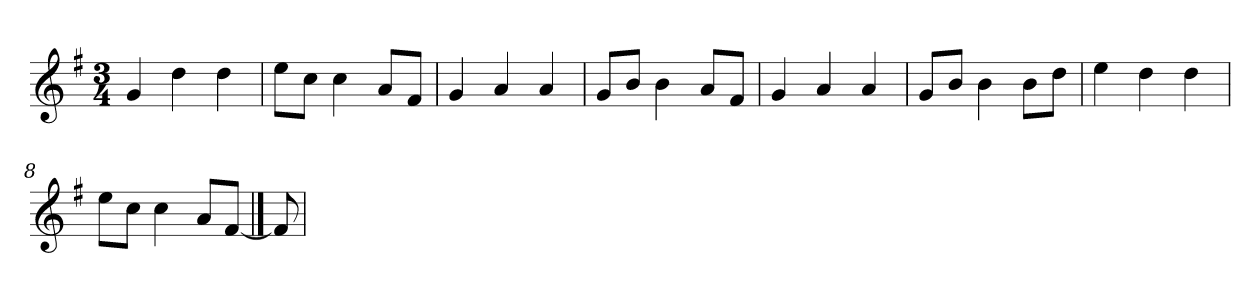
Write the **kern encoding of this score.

**kern
*part1
*staff1
*clefG2
*k[f#]
*G:
*M3/4
=
4g
4dd
4dd
=2
8ee\L
8cc\J
4cc
8a/L
8f#/J
=3
4g
4a
4a
=4
8g/L
8b/J
4b
8a/L
8f#/J
=5y
4g
4a
4a
=6
8g/L
8b/J
4b
8b\L
8dd\J
=7
4ee
4dd
4dd
=8
8ee\L
8cc\J
4cc
8a/L
[8f#/J
==9
8f#]
=
*-
